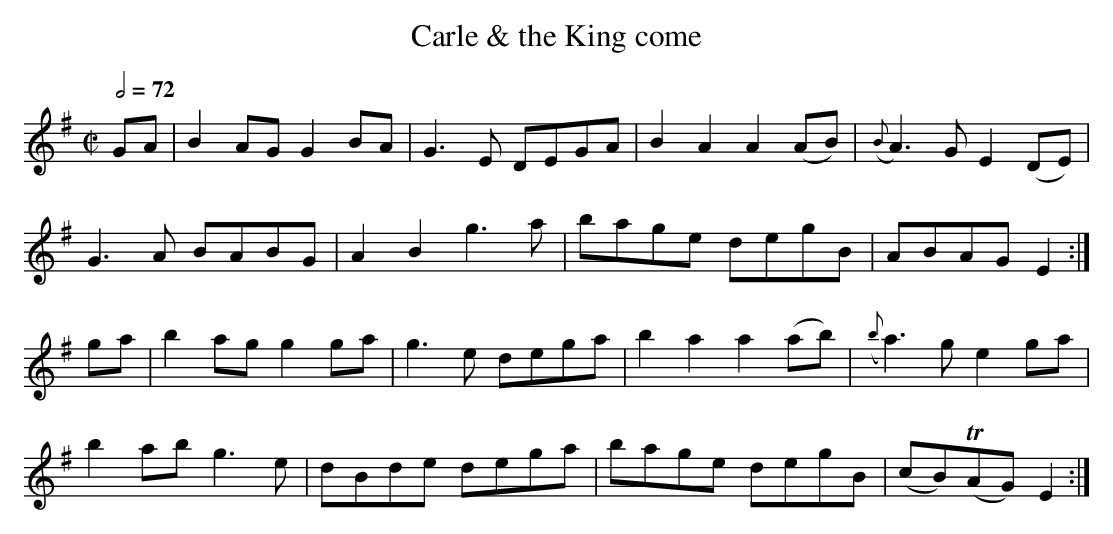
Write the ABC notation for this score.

X:1
T:Carle & the King come
M:C|
L:1/8
Q:1/2=72
K:E Minor
 GA |B2AG G2BA|G3E  DEGA|B2A2 A2(AB)|({B}A3)G  E2(DE)|
     G3A  BABG|A2B2 g3a |bage degB  |    ABAG  E2   :|
 ga |b2ag g2ga|g3e  dega|b2a2 a2(ab)|({b}a3)g  e2 ga |
     b2ab g3e |dBde dega|bage degB  |(cB)(TAG) E2   :|
